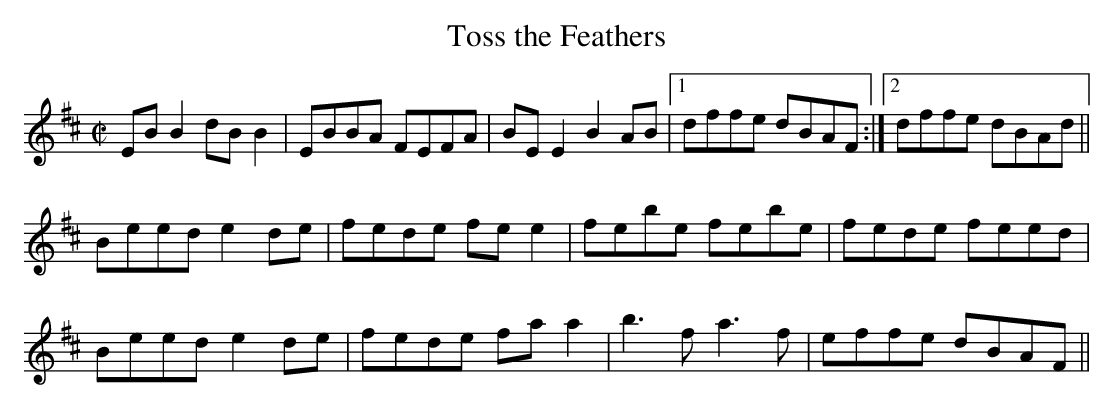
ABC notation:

X:1
T:Toss the Feathers
M:C|
K:Edor
EBB2 dBB2|EBBA FEFA|BEE2 B2AB|1 dffe dBAF:|2 dffe dBAd||
Beed e2de|fede fee2|febe febe|fede feed|
Beed e2de|fede faa2|b3f a3f|effe dBAF||
